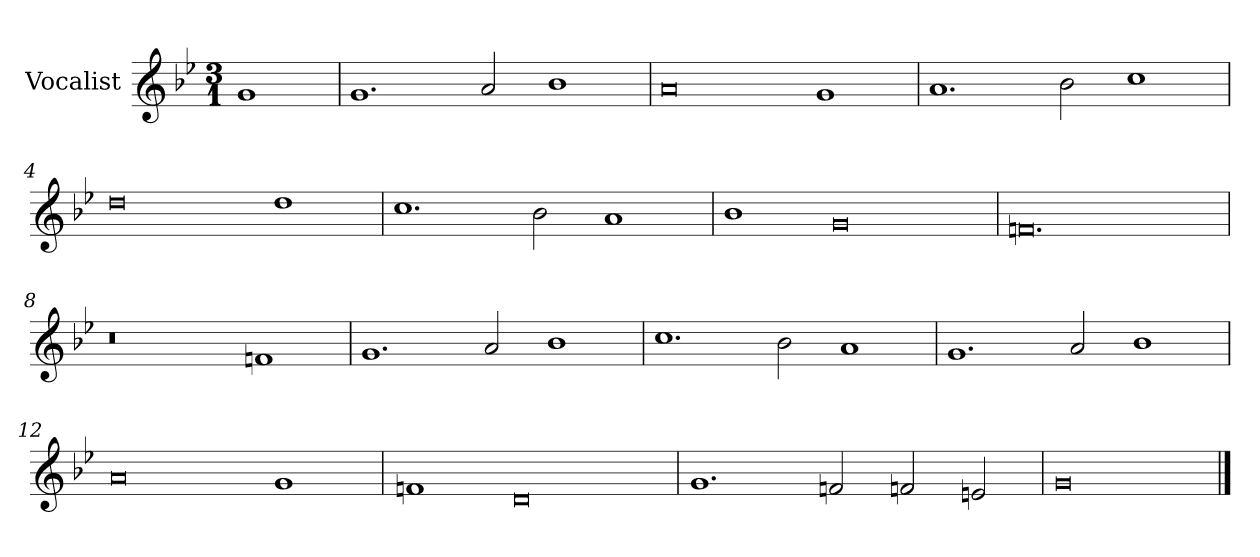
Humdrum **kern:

**kern
*part1
*staff1
*I"Vocalist
*k[b-e-]
*g:
*M3/1
=
1g
=1
1.g
2a
1b-
=2
0a
1g
=3
1.a
2b-
1cc
=4
0dd
1dd
=5
1.cc
2b-
1a
=6
1b-
0g
=7
0.fn
=8
0r
1fn
=9
1.g
2a
1b-
=10
1.cc
2b-
1a
=11
1.g
2a
1b-
=12
0a
1g
=13
1fn
0d
=14
1.g
2fn
2fn
2en
=15
0g
==
*-
